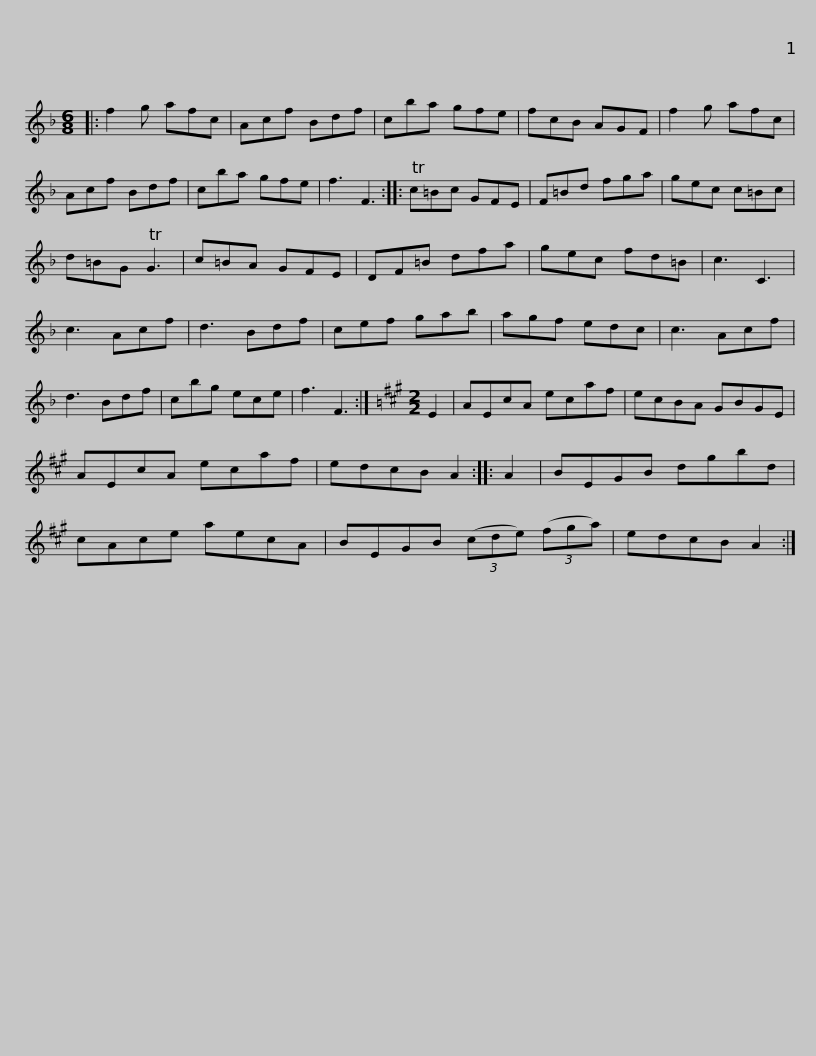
X:1
L:1/8
M:6/8
I:linebreak $
K:F
V:1 treble
V:1
|: f2 g afc | Acf Bdf | cba gfe | fcB AGF | f2 g afc | %5
 Acf Bdf | cba gfe |$ f3 F3 :: Tc=Bc GFE | F=Bd fga | %10
 gec c=Bc | d=BG TG3 | c=BA GFE | DF=B dfa |$ gec fd=B | %15
 c3 C3 | c3 Acf | d3 Bdf | cef gab | agf edc | %20
 c3 Acf | d3 Bdf |$ cbg ece | f3 F3 :|[K:A][M:2/2] E2 | %25
 AEcA ecaf | ecBA GBGE | AEcA ecaf | edcB A2 ::$ A2 | %30
 BEGB dgbd | cAce aecA | BEGB (3(cde) (3(fga) | edcB A2 :| %34
